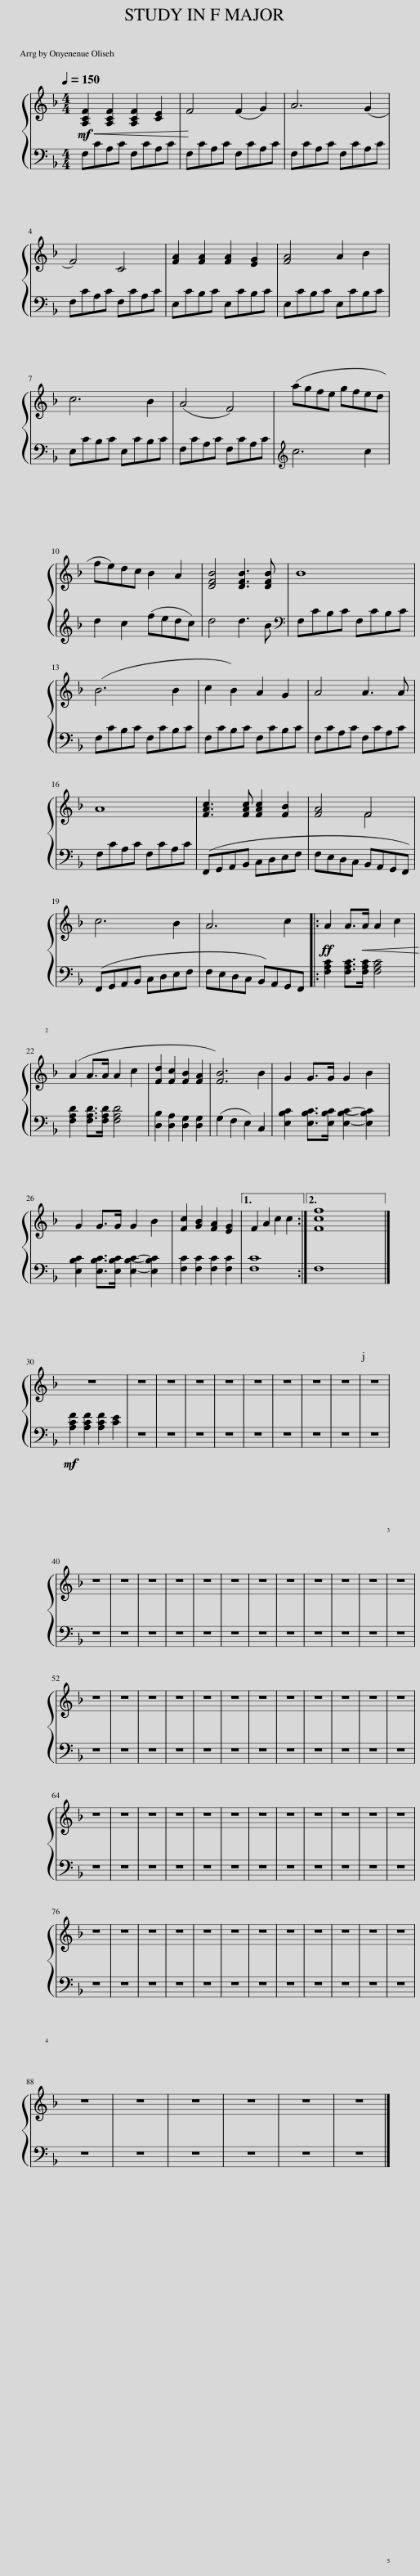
X:1
%%score { ( 1 3 ) | 2 }
L:1/8
Q:1/4=150
M:4/4
I:linebreak $
K:F
V:1 treble
V:3 treble
V:2 bass
V:1
!mf! [A,CF]2 [A,CF]2 [A,CF]2 [CE]2 | F4 (F2 G2) | A6 (G2 |$ F4) C4 | [FA]2 [FA]2 [FA]2 [EG]2 | %5
 [FA]4 A2 B2 |$ c6 B2 | (A4 F4) | (agfe gfed |$ fe)dc B2 A2 | %10
 [DFB]4 [DFB]3 [DFB] | B8 |$ B6 (B2 | c2) B2 A2 G2 | A4 A3 A |$ %15
 A8 | [FAc]3 [FAc] [FAc]2 [FB]2 | [FA]4 F4 |$ c6 B2 | A6 c2 |: %20
!ff! A2 A>!<(!A A2 c2!<)! |$ (A2 A>A A2 c2 | [Fd]2 [Fc]2 [FB]2 [FA]2) | [FB]6 B2 | G2 G>G G2 B2 |$ %25
 G2 G>G G2 B2 | [Fc]2 [GB]2 [FA]2 [EG]2 |1 F2 A2 c2 c2 :|2 [Fcf]8 |]$ z8 | %30
 z8 | z8 | z8 | z8 | z8 | %35
 z8 | z8 | z8 | z8 |$ z8 | %40
 z8 | z8 | z8 | z8 | z8 | %45
 z8 | z8 | z8 | z8 | z8 | %50
 z8 |$ z8 | z8 | z8 | z8 | %55
 z8 | z8 | z8 | z8 | z8 | %60
 z8 | z8 | z8 |$ z8 | z8 | %65
 z8 | z8 | z8 | z8 | z8 | %70
 z8 | z8 | z8 | z8 | z8 |$ %75
 z8 | z8 | z8 | z8 | z8 | %80
 z8 | z8 | z8 | z8 | z8 | %85
 z8 | z8 |$ z8 | z8 | z8 | %90
 z8 | z8 | z8 |] %93
V:2
 F,!<(!CA,C F,CA,C!<)! | F,CA,C F,CA,C | F,CA,C F,CA,C |$ F,CA,C F,CA,C | E,CB,C E,CB,C | %5
 E,CB,C E,CB,C |$ E,CB,C E,CB,C | F,CA,C F,CA,C |[K:treble] c6 c2 |$ d2 c2 (fe)dc | %10
 d4 d3 B |[K:bass] F,CB,C F,CB,C |$ F,CB,C F,CB,C | F,CB,C F,CB,C | F,CA,C F,CA,C |$ %15
 F,CA,C F,CA,C | (F,,G,,A,,B,, C,D,E,F, | F,E,)D,C, B,,A,,G,,F,, |$ (F,,G,,A,,B,, C,D,E,F, | F,E,D,C,) B,,A,,G,,F,, |: %20
 [F,A,C]2 [F,A,C]>[F,A,C] [F,A,C]4 |$ [F,A,D]2 [F,A,D]>[F,A,D] [F,A,D]4 | [D,B,]2 [D,A,]2 [D,G,]2 [D,G,]2 | (G,2 F,2) E,2 C,2 | [E,B,C]2 [E,B,C]>[E,B,C] [E,B,C]2- [E,B,C]2 |$ %25
 [E,B,C]2 [E,B,C]>[E,B,C] [E,B,C]2- [E,B,C]2 | [F,C]2 [F,C]2 [F,C]2 [F,C]2 |1 [F,C]8 :|2 F,8 |]$!mf! [A,CF]2 [A,CF]2 [A,CF]2 [CE]2 | %30
 z8 | z8 | z8 | z8 | z8 | %35
 z8 | z8 | z8 | z8 |$ z8 | %40
 z8 | z8 | z8 | z8 | z8 | %45
 z8 | z8 | z8 | z8 | z8 | %50
 z8 |$ z8 | z8 | z8 | z8 | %55
 z8 | z8 | z8 | z8 | z8 | %60
 z8 | z8 | z8 |$ z8 | z8 | %65
 z8 | z8 | z8 | z8 | z8 | %70
 z8 | z8 | z8 | z8 | z8 |$ %75
 z8 | z8 | z8 | z8 | z8 | %80
 z8 | z8 | z8 | z8 | z8 | %85
 z8 | z8 |$ z8 | z8 | z8 | %90
 z8 | z8 | z8 |] %93
V:3
 x8 | x8 | x8 |$ x8 | x8 | %5
 x8 |$ x8 | x8 | x8 |$ x8 | %10
 x8 | x8 |$ x8 | x8 | x8 |$ %15
 x8 | x8 | x4 F4 |$ x8 | x8 |: %20
 x8 |$ x8 | x8 | x8 | x8 |$ %25
 x8 | x8 |1 x8 :|2 x8 |]$ x8 | %30
 x8 | x8 | x8 | x8 | x8 | %35
 x8 | x8 | x8 | x8 |$ x8 | %40
 x8 | x8 | x8 | x8 | x8 | %45
 x8 | x8 | x8 | x8 | x8 | %50
 x8 |$ x8 | x8 | x8 | x8 | %55
 x8 | x8 | x8 | x8 | x8 | %60
 x8 | x8 | x8 |$ x8 | x8 | %65
 x8 | x8 | x8 | x8 | x8 | %70
 x8 | x8 | x8 | x8 | x8 |$ %75
 x8 | x8 | x8 | x8 | x8 | %80
 x8 | x8 | x8 | x8 | x8 | %85
 x8 | x8 |$ x8 | x8 | x8 | %90
 x8 | x8 | x8 |] %93
